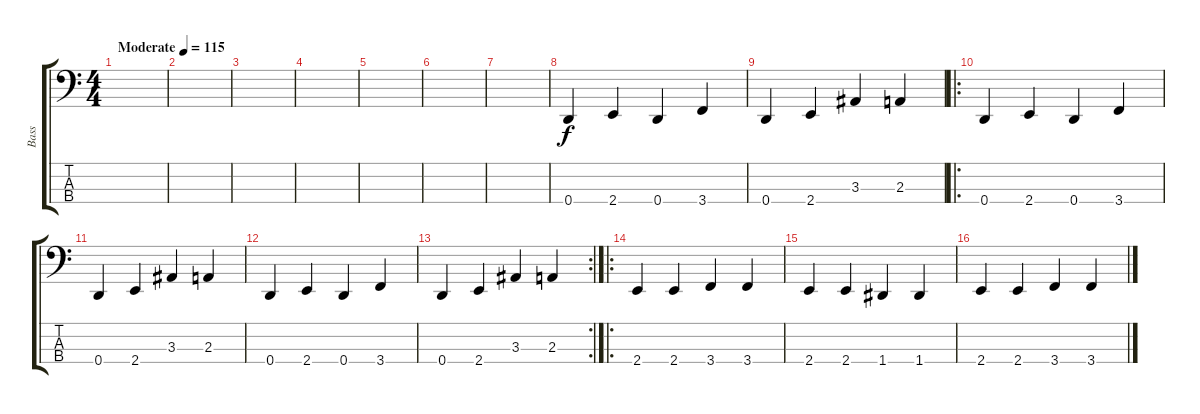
\track ("Bass" "Bass") {instrument electricbassfinger}
\staff {score tabs}
\tuning (F2 C2 G1 D1) {hide}
\ts (4 4)
\tempo (115 "Moderate")
\clef f4
\ks c
|
|
|
|
|
|
|
0.4.4 2.4.4 0.4.4 3.4.4 |
0.4.4 2.4.4 3.3.4 2.3.4 |
\ro
0.4.4 2.4.4 0.4.4 3.4.4 |
0.4.4 2.4.4 3.3.4 2.3.4 |
0.4.4 2.4.4 0.4.4 3.4.4 |
\rc 2
0.4.4 2.4.4 3.3.4 2.3.4 |
\ro
2.4.4 2.4.4 3.4.4 3.4.4 |
2.4.4 2.4.4 1.4.4 1.4.4 |
2.4.4 2.4.4 3.4.4 3.4.4
